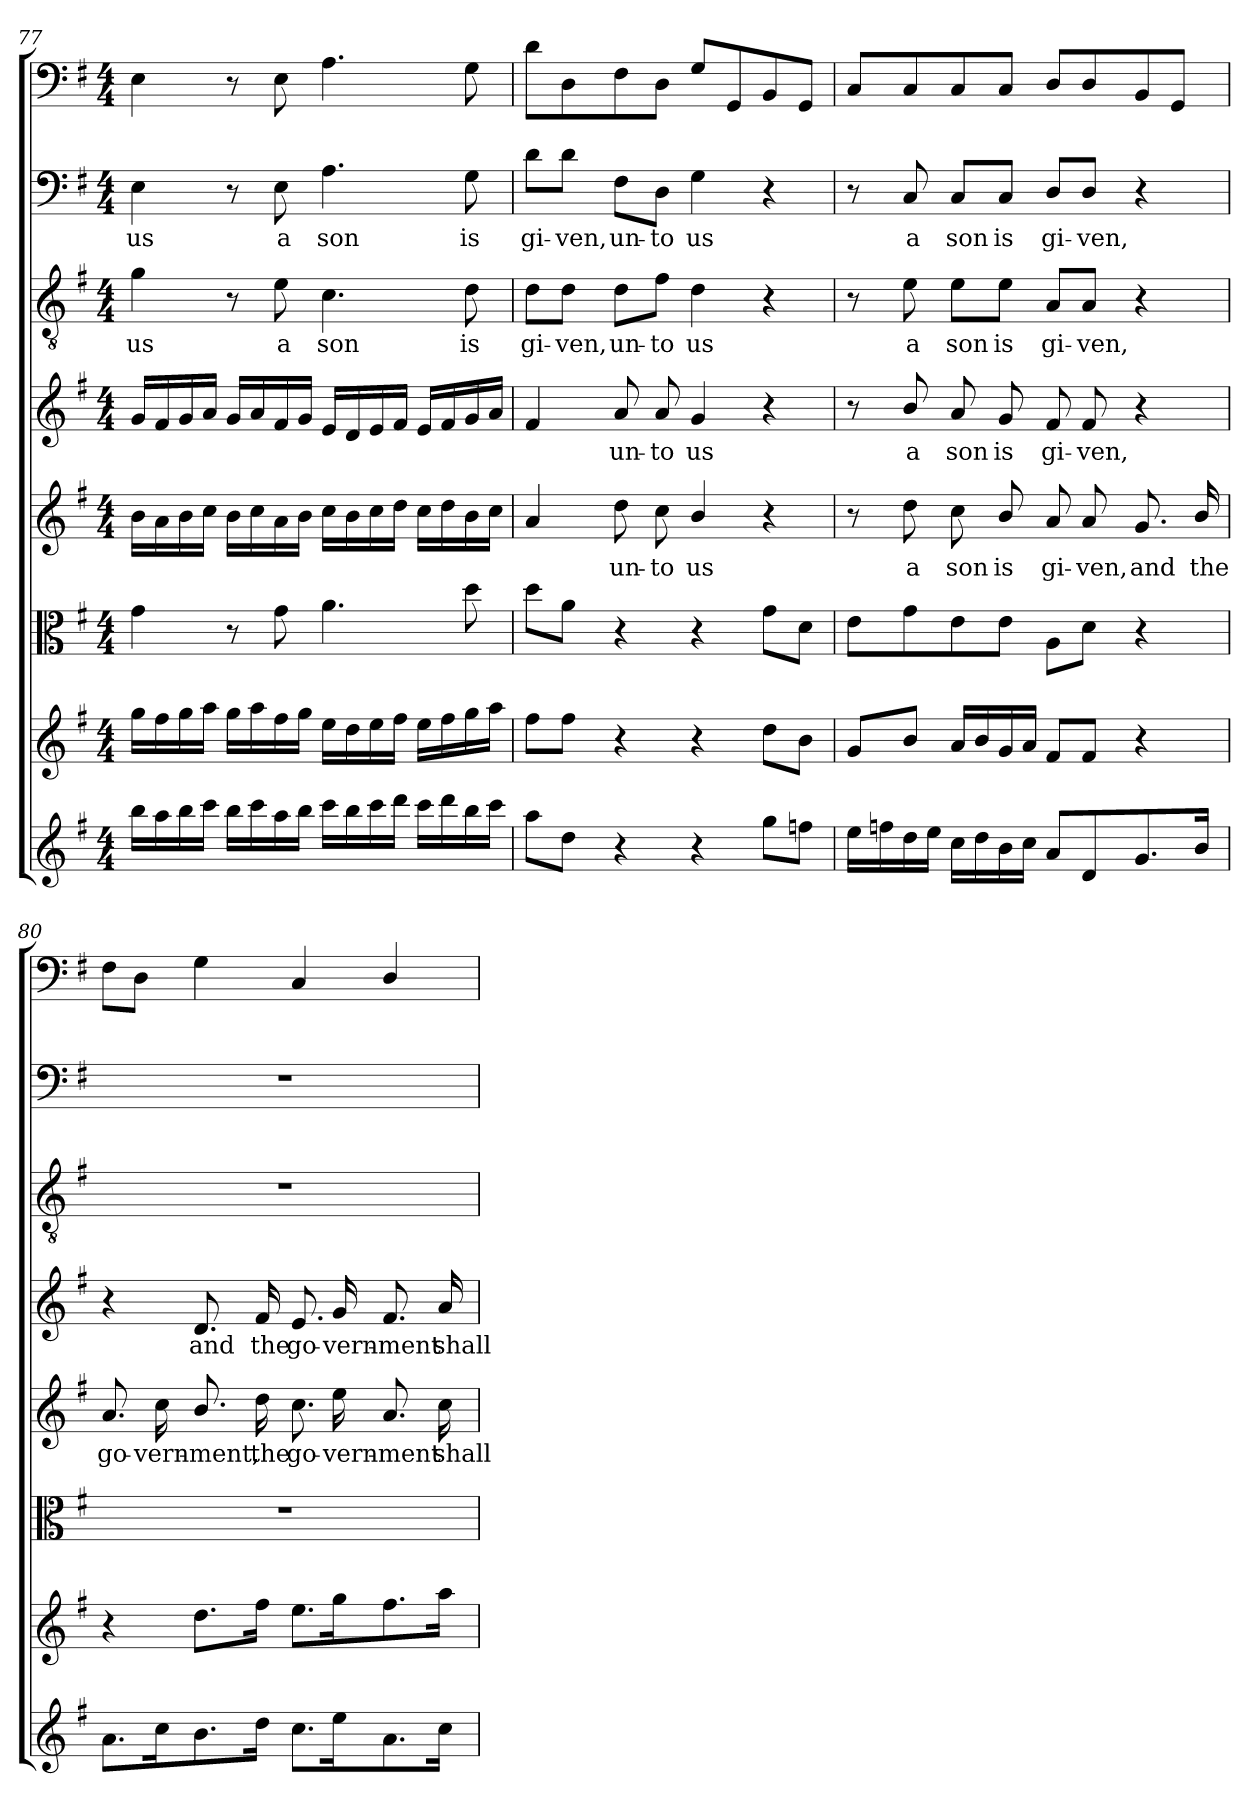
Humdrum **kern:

**kern	**kern	**kern	**kern	**text	**kern	**text	**kern	**text	**kern	**text	**kern
*part8	*part7	*part6	*part5	*part5	*part4	*part4	*part3	*part3	*part2	*part2	*part1
*staff8	*staff7	*staff6	*staff5	*staff5	*staff4	*staff4	*staff3	*staff3	*staff2	*staff2	*staff1
*clefG2	*clefG2	*clefC3	*clefG2	*	*clefG2	*	*clefGv2	*	*clefF4	*	*clefF4
*k[f#]	*k[f#]	*k[f#]	*k[f#]	*	*k[f#]	*	*k[f#]	*	*k[f#]	*	*k[f#]
*G:	*G:	*G:	*G:	*	*G:	*	*G:	*	*G:	*	*G:
*M4/4	*M4/4	*M4/4	*M4/4	*	*M4/4	*	*M4/4	*	*M4/4	*	*M4/4
=77	=77	=77	=77	=77	=77	=77	=77	=77	=77	=77	=77
16bb\LL	16gg\LL	4g\	16b\LL	.	16g/LL	.	4g\	us	4E\	us	4E\
16aa\	16ff#\	.	16a\	.	16f#/	.	.	.	.	.	.
16bb\	16gg\	.	16b\	.	16g/	.	.	.	.	.	.
16ccc\JJ	16aa\JJ	.	16cc\JJ	.	16a/JJ	.	.	.	.	.	.
16bb\LL	16gg\LL	8r	16b\LL	.	16g/LL	.	8r	.	8r	.	8r
16ccc\	16aa\	.	16cc\	.	16a/	.	.	.	.	.	.
16aa\	16ff#\	8g\	16a\	.	16f#/	.	8e\	a	8E\	a	8E\
16bb\JJ	16gg\JJ	.	16b\JJ	.	16g/JJ	.	.	.	.	.	.
16ccc\LL	16ee\LL	4.a\	16cc\LL	.	16e/LL	.	4.c\	son	4.A\	son	4.A\
16bb\	16dd\	.	16b\	.	16d/	.	.	.	.	.	.
16ccc\	16ee\	.	16cc\	.	16e/	.	.	.	.	.	.
16ddd\JJ	16ff#\JJ	.	16dd\JJ	.	16f#/JJ	.	.	.	.	.	.
16ccc\LL	16ee\LL	.	16cc\LL	.	16e/LL	.	.	.	.	.	.
16ddd\	16ff#\	.	16dd\	.	16f#/	.	.	.	.	.	.
16bb\	16gg\	8dd\	16b\	.	16g/	.	8d\	is	8G\	is	8G\
16ccc\JJ	16aa\JJ	.	16cc\JJ	.	16a/JJ	.	.	.	.	.	.
=78	=78	=78	=78	=78	=78	=78	=78	=78	=78	=78	=78
8aa\L	8ff#\L	8dd\L	4a/	.	4f#/	.	8d\L	gi-	8d\L	gi-	8d\L
8dd\J	8ff#\J	8a\J	.	.	.	.	8d\J	-ven,	8d\J	-ven,	8D\
4r	4r	4r	8dd\	un-	8a/	un-	8d\L	un-	8F#\L	un-	8F#\
.	.	.	8cc\	-to	8a/	-to	8f#\J	-to	8D\J	-to	8D\J
4r	4r	4r	4b/	us	4g/	us	4d\	us	4G\	us	8G/L
.	.	.	.	.	.	.	.	.	.	.	8GG/
8gg\L	8dd\L	8g\L	4r	.	4r	.	4r	.	4r	.	8BB/
8ffn\J	8b\J	8d\J	.	.	.	.	.	.	.	.	8GG/J
=79	=79	=79	=79	=79	=79	=79	=79	=79	=79	=79	=79
16ee\LL	8g/L	8e\L	8r	.	8r	.	8r	.	8r	.	8C/L
16ffn\	.	.	.	.	.	.	.	.	.	.	.
16dd\	8b/J	8g\	8dd\	a	8b/	a	8e\	a	8C/	a	8C/
16ee\JJ	.	.	.	.	.	.	.	.	.	.	.
16cc\LL	16a/LL	8e\	8cc\	son	8a/	son	8e\L	son	8C/L	son	8C/
16dd\	16b/	.	.	.	.	.	.	.	.	.	.
16b\	16g/	8e\J	8b/	is	8g/	is	8e\J	is	8C/J	is	8C/J
16cc\JJ	16a/JJ	.	.	.	.	.	.	.	.	.	.
8a/L	8f#/L	8A\L	8a/	gi-	8f#/	gi-	8A/L	gi-	8D/L	gi-	8D/L
8d/	8f#/J	8d\J	8a/	-ven,	8f#/	-ven,	8A/J	-ven,	8D/J	-ven,	8D/
8.g/	4r	4r	8.g/	and	4r	.	4r	.	4r	.	8BB/
.	.	.	.	.	.	.	.	.	.	.	8GG/J
16b/Jk	.	.	16b/	the	.	.	.	.	.	.	.
=80	=80	=80	=80	=80	=80	=80	=80	=80	=80	=80	=80
8.a\L	4r	1r	8.a/	go-	4r	.	1r	.	1r	.	8F#\L
.	.	.	.	.	.	.	.	.	.	.	8D\J
16cc\K	.	.	16cc\	-vern-	.	.	.	.	.	.	.
8.b\	8.dd\L	.	8.b/	-ment,	8.d/	and	.	.	.	.	4G\
16dd\Jk	16ff#\Jk	.	16dd\	the	16f#/	the	.	.	.	.	.
8.cc\L	8.ee\L	.	8.cc\	go-	8.e/	go-	.	.	.	.	4C/
16ee\K	16gg\K	.	16ee\	-vern-	16g/	-vern-	.	.	.	.	.
8.a\	8.ff#\	.	8.a/	-ment	8.f#/	-ment	.	.	.	.	4D/
16cc\Jk	16aa\Jk	.	16cc\	shall	16a/	shall	.	.	.	.	.
=	=	=	=	=	=	=	=	=	=	=	=
*-	*-	*-	*-	*-	*-	*-	*-	*-	*-	*-	*-
